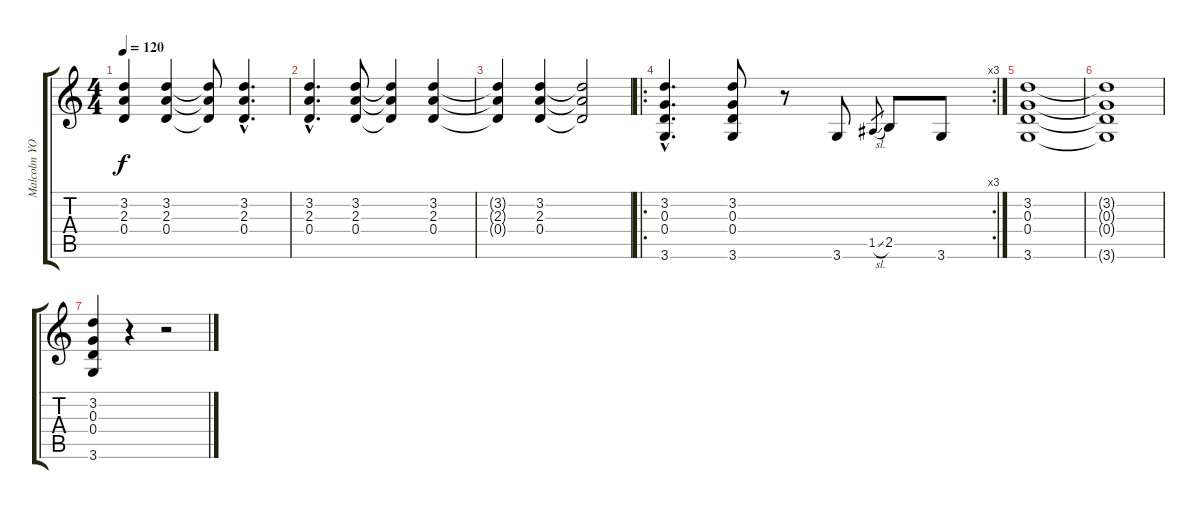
\track ("Malcolm YOUNG" "Malcolm YO") {instrument overdrivenguitar}
\staff {score tabs}
\tuning (E4 B3 G3 D3 A2 E2) {hide}
\ts (4 4)
\tempo 120
\clef g2
\ks c
(3.2{t} 2.3{t} 0.4{t}).4{dy f} (3.2 2.3 0.4).4 (3.2{t} 2.3{t} 0.4{t}).8 (3.2{hac} 2.3{hac} 0.4{hac}).4{d} |
(3.2{hac} 2.3{hac} 0.4{hac}).4{d} (3.2 2.3 0.4).8 (3.2{t} 2.3{t} 0.4{t}).4 (3.2 2.3 0.4).4 |
(3.2{t} 2.3{t} 0.4{t}).4 (3.2 2.3 0.4).4 (3.2{t} 2.3{t} 0.4{t}).2 |
\ro
\rc 3
(3.2{hac} 0.3{hac} 0.4{hac} 3.6{hac}).4{d} (3.2 0.3 0.4 3.6).8 r.8 3.6.8 1.5{sl}.8{gr} 2.5.8 3.6.8 |
(3.2 0.3 0.4 3.6).1 |
(3.2{t} 0.3{t} 0.4{t} 3.6{t}).1 |
(3.2 0.3 0.4 3.6).4 r.4 r.2
